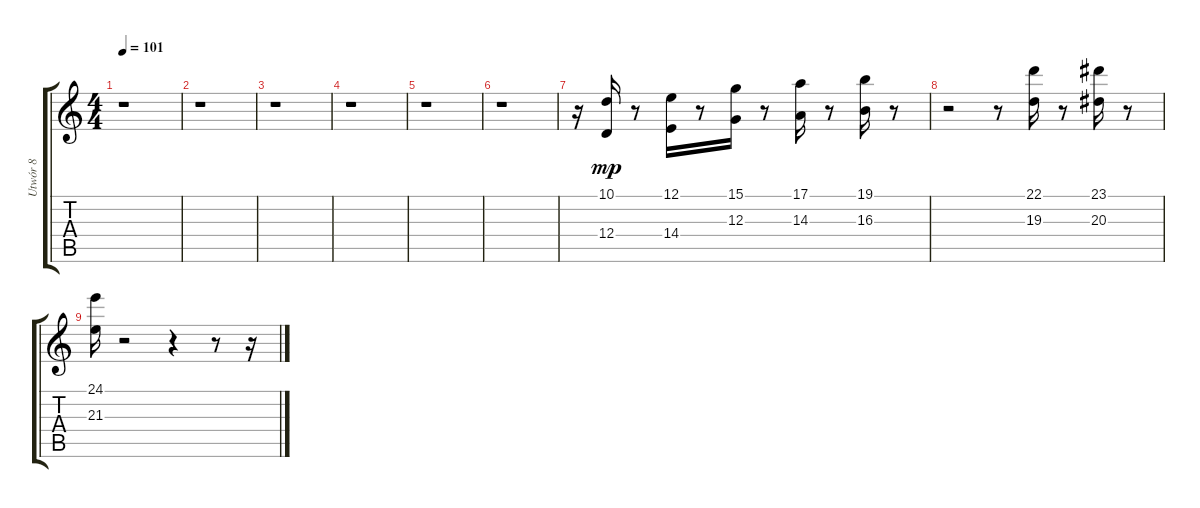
\track ("Utwór 8" "Utwór 8") {instrument orchestrahit}
\staff {score tabs}
\tuning (E4 B3 G3 D3 A2 E2) {hide}
\ts (4 4)
\tempo 101
\clef g2
\ks c
r.1{dy mf} |
r.1 |
r.1 |
r.1 |
r.1 |
r.1 |
r.16 (10.1 12.4).16{dy mp} r.8 (12.1 14.4).16 r.8 (15.1 12.3).16 r.8 (17.1 14.3).16 r.8 (19.1 16.3).16 r.8 |
r.2 r.8 (22.1 19.3).16 r.8 (23.1 20.3).16 r.8 |
(24.1 21.3).16 r.2 r.4 r.8 r.16
